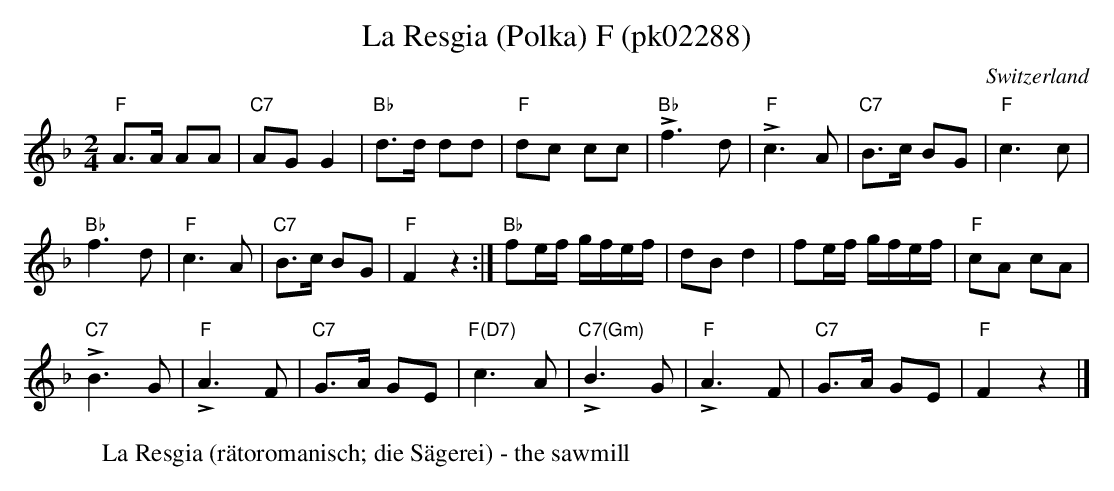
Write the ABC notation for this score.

X:1
T:La Resgia (Polka) F (pk02288)
O:Switzerland
M:2/4
L:1/8
K:F major
"F"A>A AA | "C7"AGG2 | "Bb"d>d dd | "F"dc cc | !>!"Bb"f3d | !>!"F"c3A | "C7"B>c BG | "F"c3c |
"Bb"f3d | "F"c3A | "C7"B>c BG | "F"F2z2 :| "Bb"fe/f/ g/f/e/f/ | dBd2 | fe/f/ g/f/e/f/ | "F"cA cA |
!>!"C7"B3G | !>!"F"A3F | "C7"G>A GE | "F(D7)"c3A | !>!"C7(Gm)"B3G | !>!"F"A3F | "C7"G>A GE | "F"F2z2 |]
W:La Resgia (rätoromanisch; die Sägerei) - the sawmill
